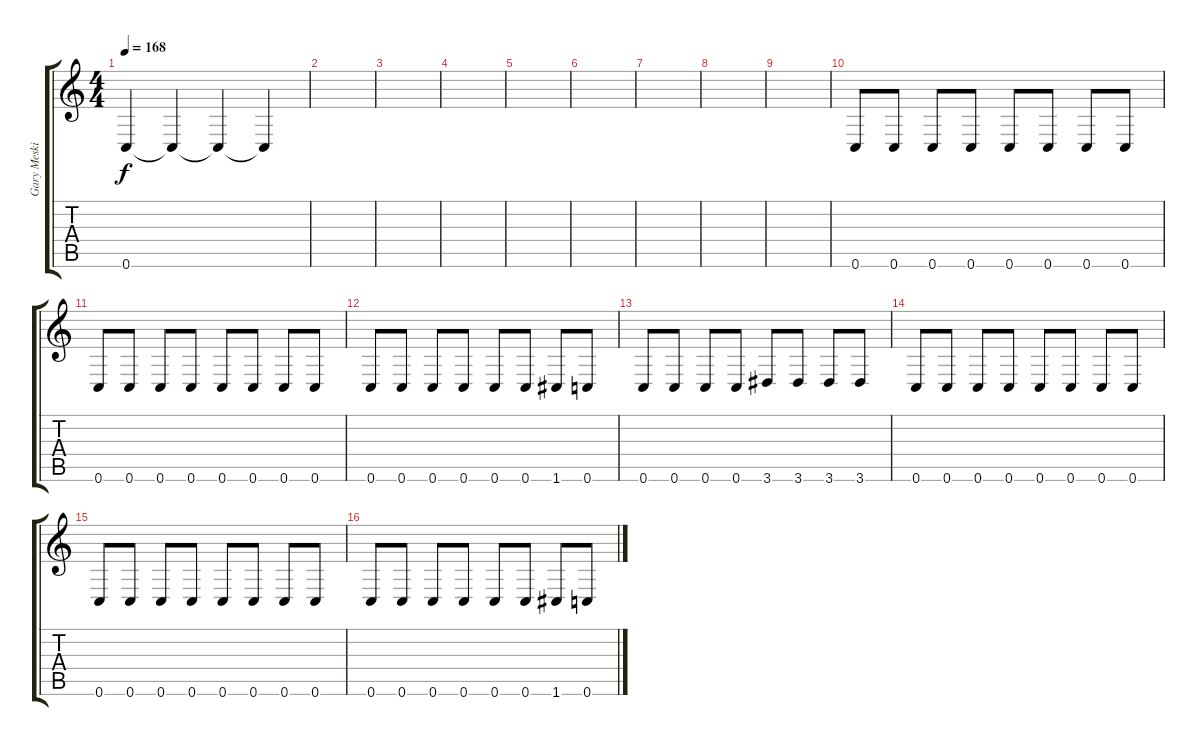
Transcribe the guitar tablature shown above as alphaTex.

\track ("Gary Meskil" "Gary Meski") {instrument electricbasspick}
\staff {score tabs}
\tuning (C4 G3 Eb3 Bb2 F2 C2) {hide}
\ts (4 4)
\tempo 168
\clef g2
\ks c
0.6{t}.4{dy f} 0.6{t}.4 0.6{t}.4 0.6{t}.4 |
|
|
|
|
|
|
|
|
0.6.8 0.6.8 0.6.8 0.6.8 0.6.8 0.6.8 0.6.8 0.6.8 |
0.6.8 0.6.8 0.6.8 0.6.8 0.6.8 0.6.8 0.6.8 0.6.8 |
0.6.8 0.6.8 0.6.8 0.6.8 0.6.8 0.6.8 1.6.8 0.6.8 |
0.6.8 0.6.8 0.6.8 0.6.8 3.6.8 3.6.8 3.6.8 3.6.8 |
0.6.8 0.6.8 0.6.8 0.6.8 0.6.8 0.6.8 0.6.8 0.6.8 |
0.6.8 0.6.8 0.6.8 0.6.8 0.6.8 0.6.8 0.6.8 0.6.8 |
0.6.8 0.6.8 0.6.8 0.6.8 0.6.8 0.6.8 1.6.8 0.6.8
